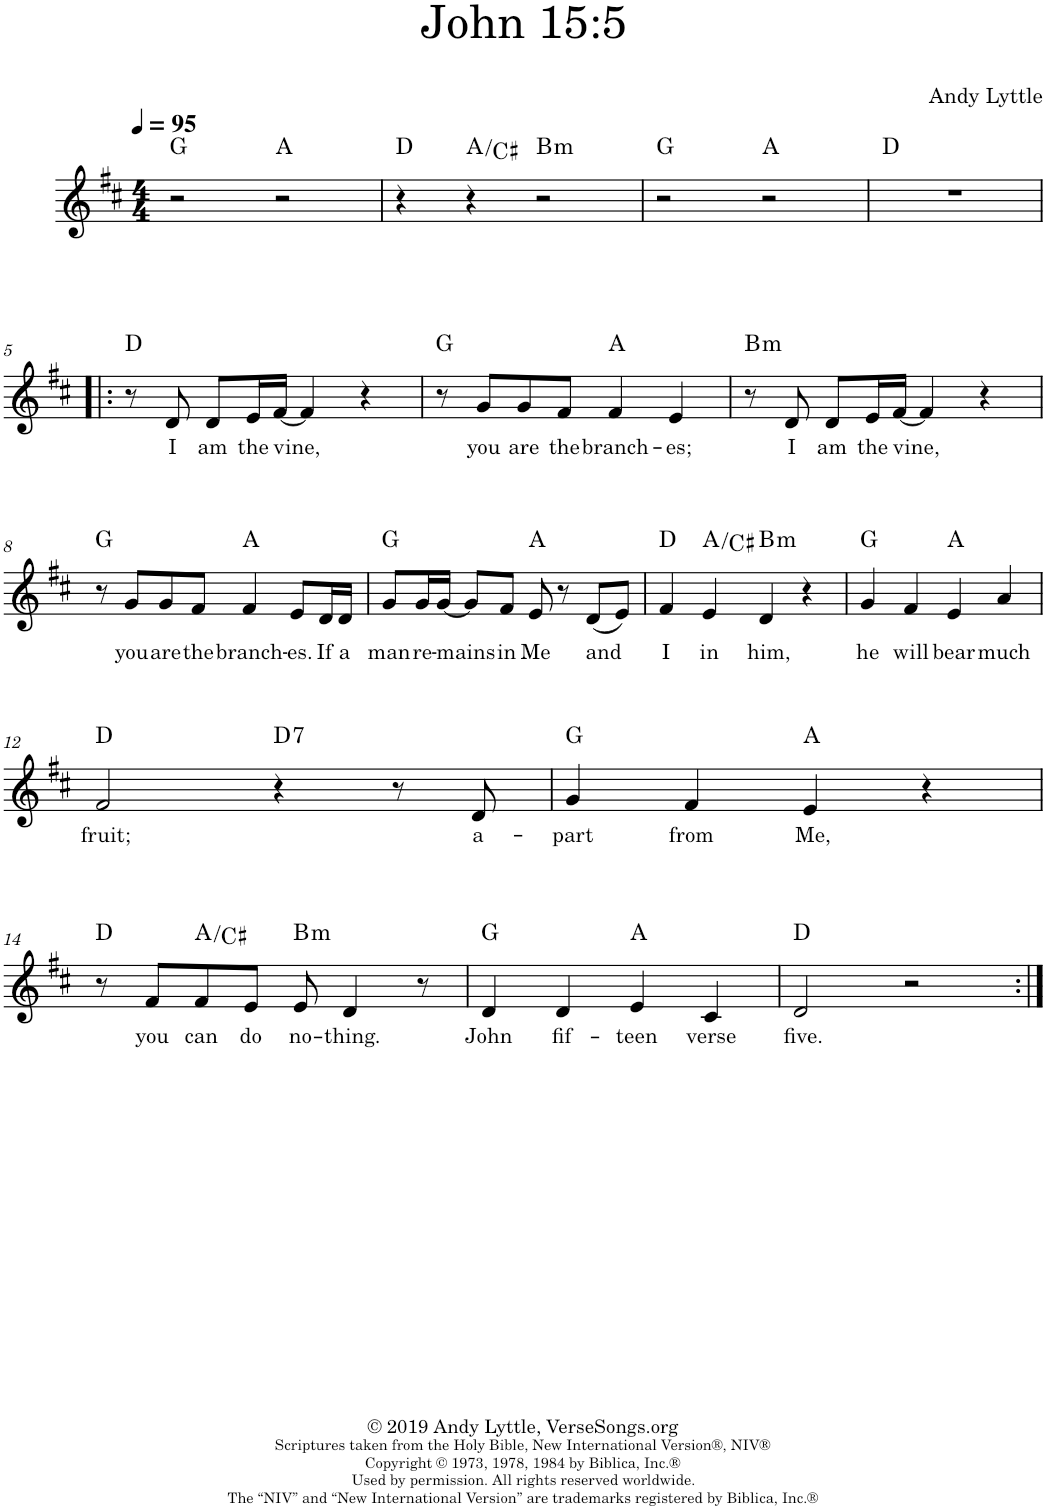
**kern	**text	**harte
*part1	*part1	*part1
*staff1	*staff1	*
*I"Piano	*	*
*I'Pno.	*	*
*clefG2	*	*
*k[f#c#]	*	*
*M4/4	*	*
*MM95	*	*
=1	=1	=1
2r	.	G:maj
2r	.	A:maj
=2	=2	=2
4r	.	D:maj
4r	.	A:maj/3
!	!	!LO:H:kt=m
2r	.	B:min
=3	=3	=3
2r	.	G:maj
2r	.	A:maj
=4	=4	=4
1r	.	D:maj
!!LO:LB:g=z
=5!|:	=5!|:	=5!|:
8r	.	D:maj
!	!LO:LY:b	!
8d/	I	.
!	!LO:LY:b	!
8d/L	am	.
!	!LO:LY:b	!
16e/L	the	.
!	!LO:LY:b	!
[16f#/JJ	vine,	.
4f#/]	.	.
4r	.	.
=6	=6	=6
8r	.	G:maj
!	!LO:LY:b	!
8g/L	you	.
!	!LO:LY:b	!
8g/	are	.
!	!LO:LY:b	!
8f#/J	the	.
!	!LO:LY:b	!
4f#/	branch-	A:maj
!	!LO:LY:b	!
4e/	-es;	.
=7	=7	=7
!	!	!LO:H:kt=m
8r	.	B:min
!	!LO:LY:b	!
8d/	I	.
!	!LO:LY:b	!
8d/L	am	.
!	!LO:LY:b	!
16e/L	the	.
!	!LO:LY:b	!
[16f#/JJ	vine,	.
4f#/]	.	.
4r	.	.
!!LO:LB:g=z
=8	=8	=8
8r	.	G:maj
!	!LO:LY:b	!
8g/L	you	.
!	!LO:LY:b	!
8g/	are	.
!	!LO:LY:b	!
8f#/J	the	.
!	!LO:LY:b	!
4f#/	branch-	A:maj
!	!LO:LY:b	!
8e/L	-es.	.
!	!LO:LY:b	!
16d/L	If	.
!	!LO:LY:b	!
16d/JJ	a	.
=9	=9	=9
!	!LO:LY:b	!
8g/L	man	G:maj
!	!LO:LY:b	!
16g/L	re-	.
!	!LO:LY:b	!
[16g/JJ	-mains	.
8g/L]	.	.
!	!LO:LY:b	!
8f#/J	in	.
!	!LO:LY:b	!
8e/	Me	A:maj
8r	.	.
!	!LO:LY:b	!
(8d/L	and	.
8e/J)	.	.
=10	=10	=10
!	!LO:LY:b	!
4f#/	I	D:maj
!	!LO:LY:b	!
4e/	in	A:maj/3
!	!LO:LY:b	!LO:H:kt=m
4d/	him,	B:min
4r	.	.
=11	=11	=11
!	!LO:LY:b	!
4g/	he	G:maj
!	!LO:LY:b	!
4f#/	will	.
!	!LO:LY:b	!
4e/	bear	A:maj
!	!LO:LY:b	!
4a/	much	.
!!LO:LB:g=z
=12	=12	=12
!	!LO:LY:b	!
2f#/	fruit;	D:maj
!	!	!LO:H:kt=7
4r	.	D:7
8r	.	.
!	!LO:LY:b	!
8d/	a-	.
=13	=13	=13
!	!LO:LY:b	!
4g/	-part	G:maj
!	!LO:LY:b	!
4f#/	from	.
!	!LO:LY:b	!
4e/	Me,	A:maj
4r	.	.
!!LO:LB:g=z
=14	=14	=14
8r	.	D:maj
!	!LO:LY:b	!
8f#/L	you	.
!	!LO:LY:b	!
8f#/	can	A:maj/3
!	!LO:LY:b	!
8e/J	do	.
!	!LO:LY:b	!LO:H:kt=m
8e/	no-	B:min
!	!LO:LY:b	!
4d/	-thing.	.
8r	.	.
=15	=15	=15
!	!LO:LY:b	!
4d/	John	G:maj
!	!LO:LY:b	!
4d/	fif-	.
!	!LO:LY:b	!
4e/	-teen	A:maj
!	!LO:LY:b	!
4c#/	verse	.
=16	=16	=16
!	!LO:LY:b	!
2d/	five.	D:maj
2r	.	.
=:|!	=:|!	=:|!
*-	*-	*-
